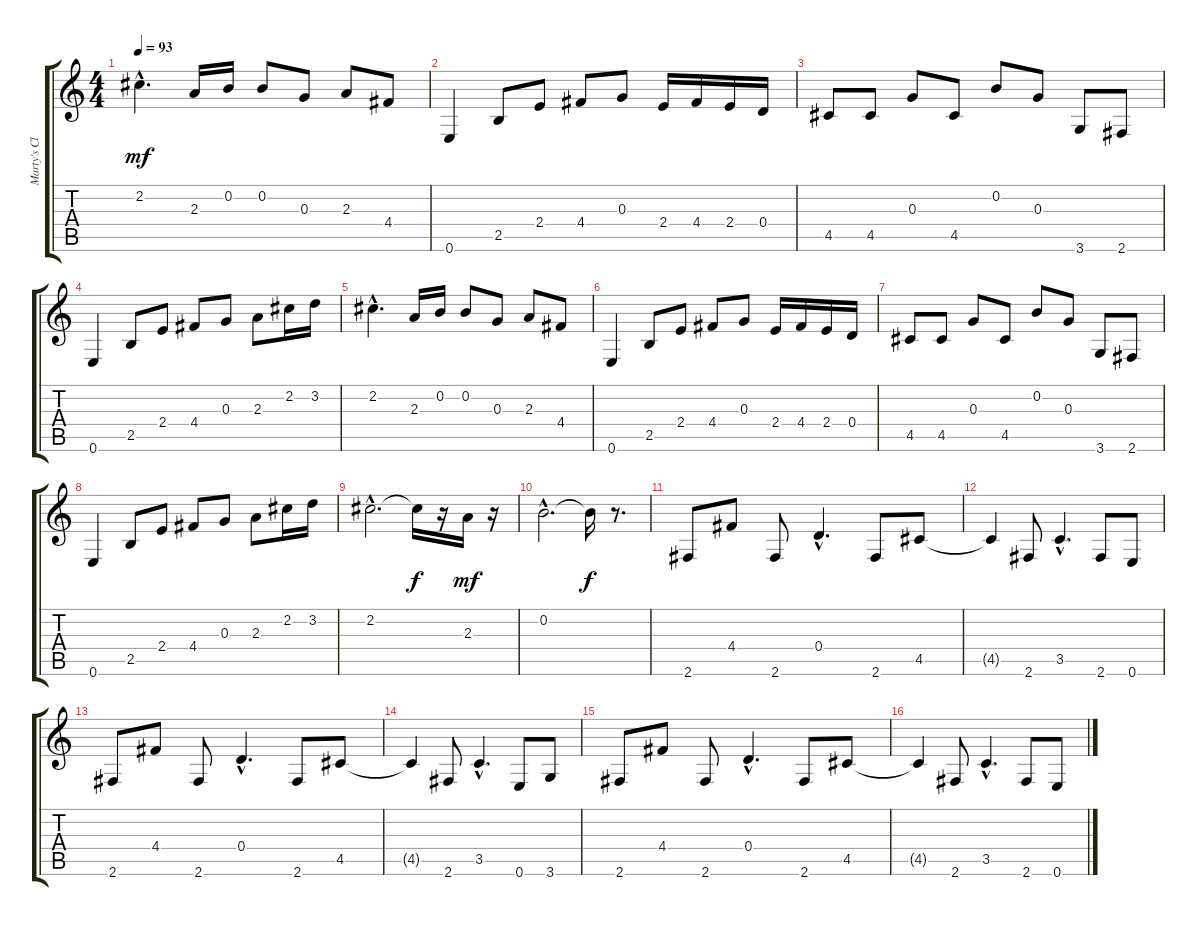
\track ("Marty's Clean" "Marty's Cl") {instrument electricguitarclean}
\staff {score tabs}
\tuning (E4 B3 G3 D3 A2 E2) {hide}
\ts (4 4)
\tempo 93
\clef g2
\ks c
2.2{hac}.4{d dy mf} 2.3.16 0.2.16 0.2.8 0.3.8 2.3.8 4.4.8 |
0.6.4 2.5.8 2.4.8 4.4.8 0.3.8 2.4.16 4.4.16 2.4.16 0.4.16 |
4.5.8 4.5.8 0.3.8 4.5.8 0.2.8 0.3.8 3.6.8 2.6.8 |
0.6.4 2.5.8 2.4.8 4.4.8 0.3.8 2.3.8 2.2.16 3.2.16 |
2.2{hac}.4{d} 2.3.16 0.2.16 0.2.8 0.3.8 2.3.8 4.4.8 |
0.6.4 2.5.8 2.4.8 4.4.8 0.3.8 2.4.16 4.4.16 2.4.16 0.4.16 |
4.5.8 4.5.8 0.3.8 4.5.8 0.2.8 0.3.8 3.6.8 2.6.8 |
0.6.4 2.5.8 2.4.8 4.4.8 0.3.8 2.3.8 2.2.16 3.2.16 |
2.2{hac}.2{d} 2.2{t}.16{dy f} r.16 2.3.16{dy mf} r.16 |
0.2{hac}.2{d} 0.2{t}.16{dy f} r.8{d} |
2.6.8 4.4.8 2.6.8 0.4{hac}.4{d} 2.6.8 4.5.8 |
4.5{t}.4 2.6.8 3.5{hac}.4{d} 2.6.8 0.6.8 |
2.6.8 4.4.8 2.6.8 0.4{hac}.4{d} 2.6.8 4.5.8 |
4.5{t}.4 2.6.8 3.5{hac}.4{d} 0.6.8 3.6.8 |
2.6.8 4.4.8 2.6.8 0.4{hac}.4{d} 2.6.8 4.5.8 |
4.5{t}.4 2.6.8 3.5{hac}.4{d} 2.6.8 0.6.8
